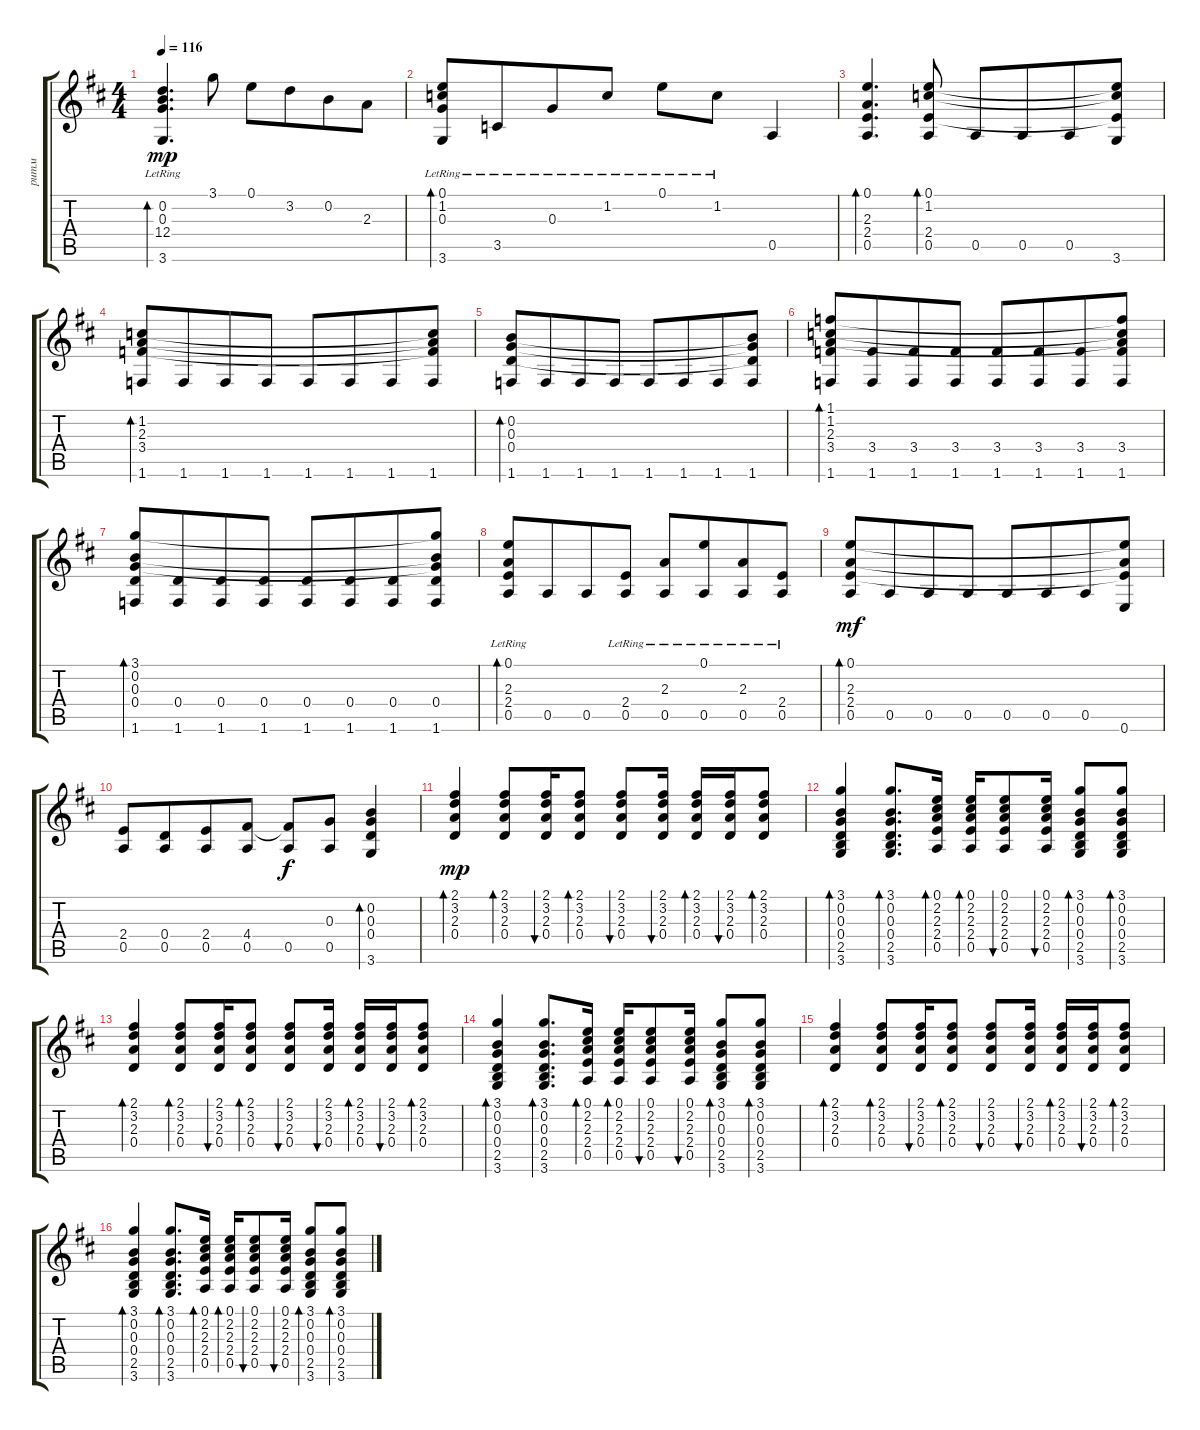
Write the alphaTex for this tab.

\track ("ритм" "ритм") {instrument acousticguitarsteel}
\staff {score tabs}
\tuning (E4 B3 G3 D3 A2 E2) {hide}
\ts (4 4)
\tempo 116
\clef g2
\ks d
(0.2{lr} 0.3{lr} 12.4{lr} 3.6{lr}).4{d bd 120 dy mp} 3.1.8 0.1.8 3.2.8{beam merge} 0.2.8 2.3.8 |
(0.1{lr} 1.2{lr} 0.3{lr} 3.6{lr}).8{bd 120} 3.5{lr}.8{beam merge} 0.3{lr}.8 1.2{lr}.8 0.1{lr}.8 1.2{lr}.8 0.5.4 |
(0.1 2.3 2.4 0.5).4{d bd 120} (0.1 1.2 2.4 0.5).8{bd 120} 0.5.8 0.5.8{beam merge} 0.5.8 (0.1{t} 1.2{t} 2.4{t} 3.6).8 |
(1.2 2.3 3.4 1.6).8{bd 120} 1.6.8{beam merge} 1.6.8 1.6.8 1.6.8 1.6.8{beam merge} 1.6.8 (1.2{t} 2.3{t} 3.4{t} 1.6).8 |
(0.2 0.3 0.4 1.6).8{bd 120} 1.6.8{beam merge} 1.6.8 1.6.8 1.6.8 1.6.8{beam merge} 1.6.8 (0.2{t} 0.3{t} 0.4{t} 1.6).8 |
(1.1 1.2 2.3 3.4 1.6).8{bd 120} (3.4 1.6).8{beam merge} (3.4 1.6).8 (3.4 1.6).8 (3.4 1.6).8 (3.4 1.6).8{beam merge} (3.4 1.6).8 (1.1{t} 1.2{t} 2.3{t} 3.4 1.6).8 |
(3.1 0.2 0.3 0.4 1.6).8{bd 120} (0.4 1.6).8{beam merge} (0.4 1.6).8 (0.4 1.6).8 (0.4 1.6).8 (0.4 1.6).8{beam merge} (0.4 1.6).8 (3.1{t} 0.2{t} 0.3{t} 0.4 1.6).8 |
(0.1{lr} 2.3{lr} 2.4{lr} 0.5).8{bd 120} 0.5.8{beam merge} 0.5.8 (2.4{lr} 0.5).8 (2.3{lr} 0.5).8 (0.1{lr} 0.5).8{beam merge} (2.3{lr} 0.5).8 (2.4{lr} 0.5).8 |
(0.1 2.3 2.4 0.5).8{bd 120 dy mf} 0.5.8{beam merge} 0.5.8 0.5.8 0.5.8 0.5.8{beam merge} 0.5.8 (0.1{t} 2.3{t} 2.4{t} 0.6).8 |
(2.4 0.5).8 (0.4 0.5).8{beam merge} (2.4 0.5).8 (4.4 0.5).8 (4.4{t} 0.5).8{dy f} (0.3 0.5).8 (0.2 0.3 0.4 3.6).4{bd 60} |
(2.1 3.2 2.3 0.4).4{bd 60 dy mp} (2.1 3.2 2.3 0.4).8{bd 60} (2.1 3.2 2.3 0.4).16{bu 60} (2.1 3.2 2.3 0.4).8{bd 60} (2.1 3.2 2.3 0.4).8{bu 60} (2.1 3.2 2.3 0.4).16{bu 60} (2.1 3.2 2.3 0.4).16{bd 60} (2.1 3.2 2.3 0.4).16{bu 60} (2.1 3.2 2.3 0.4).8{bd 60} |
(3.1 0.2 0.3 0.4 2.5 3.6).4{bd 60} (3.1 0.2 0.3 0.4 2.5 3.6).8{d bd 60} (0.1 2.2 2.3 2.4 0.5).16{bd 60} (0.1 2.2 2.3 2.4 0.5).16{bd 60} (0.1 2.2 2.3 2.4 0.5).8{bu 60} (0.1 2.2 2.3 2.4 0.5).16{bu 60} (3.1 0.2 0.3 0.4 2.5 3.6).8{bd 60} (3.1 0.2 0.3 0.4 2.5 3.6).8{bd 60} |
(2.1 3.2 2.3 0.4).4{bd 60} (2.1 3.2 2.3 0.4).8{bd 60} (2.1 3.2 2.3 0.4).16{bu 60} (2.1 3.2 2.3 0.4).8{bd 60} (2.1 3.2 2.3 0.4).8{bu 60} (2.1 3.2 2.3 0.4).16{bu 60} (2.1 3.2 2.3 0.4).16{bd 60} (2.1 3.2 2.3 0.4).16{bu 60} (2.1 3.2 2.3 0.4).8{bd 60} |
(3.1 0.2 0.3 0.4 2.5 3.6).4{bd 60} (3.1 0.2 0.3 0.4 2.5 3.6).8{d bd 60} (0.1 2.2 2.3 2.4 0.5).16{bd 60} (0.1 2.2 2.3 2.4 0.5).16{bd 60} (0.1 2.2 2.3 2.4 0.5).8{bu 60} (0.1 2.2 2.3 2.4 0.5).16{bu 60} (3.1 0.2 0.3 0.4 2.5 3.6).8{bd 60} (3.1 0.2 0.3 0.4 2.5 3.6).8{bd 60} |
(2.1 3.2 2.3 0.4).4{bd 60} (2.1 3.2 2.3 0.4).8{bd 60} (2.1 3.2 2.3 0.4).16{bu 60} (2.1 3.2 2.3 0.4).8{bd 60} (2.1 3.2 2.3 0.4).8{bu 60} (2.1 3.2 2.3 0.4).16{bu 60} (2.1 3.2 2.3 0.4).16{bd 60} (2.1 3.2 2.3 0.4).16{bu 60} (2.1 3.2 2.3 0.4).8{bd 60} |
(3.1 0.2 0.3 0.4 2.5 3.6).4{bd 60} (3.1 0.2 0.3 0.4 2.5 3.6).8{d bd 60} (0.1 2.2 2.3 2.4 0.5).16{bd 60} (0.1 2.2 2.3 2.4 0.5).16{bd 60} (0.1 2.2 2.3 2.4 0.5).8{bu 60} (0.1 2.2 2.3 2.4 0.5).16{bu 60} (3.1 0.2 0.3 0.4 2.5 3.6).8{bd 60} (3.1 0.2 0.3 0.4 2.5 3.6).8{bd 60}
